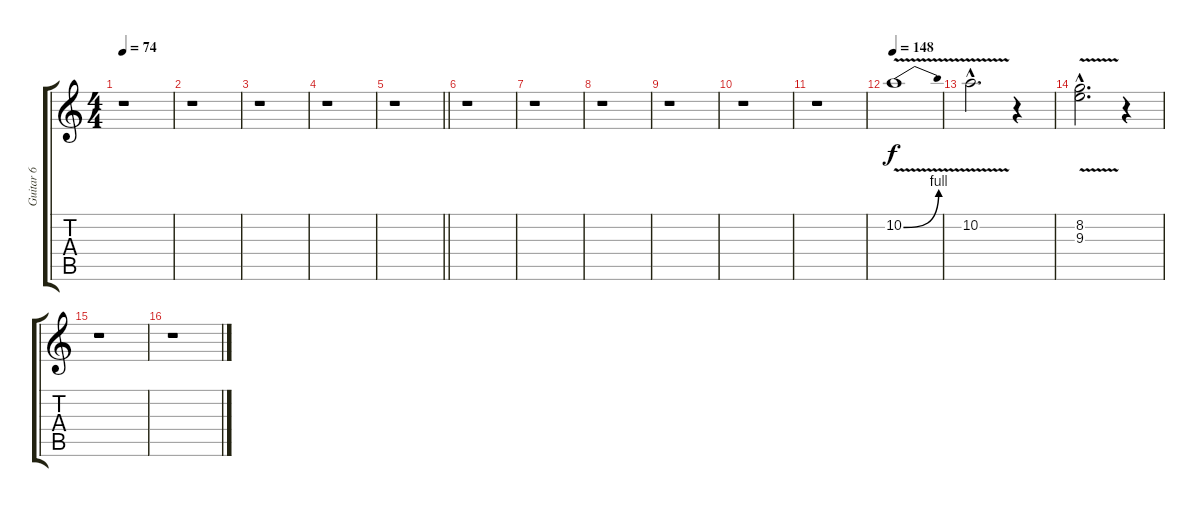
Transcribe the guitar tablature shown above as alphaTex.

\track ("Guitar 6" "Guitar 6") {instrument distortionguitar}
\staff {score tabs}
\tuning (E4 B3 G3 D3 A2 E2) {hide}
\ts (4 4)
\tempo 74
\clef g2
\ks c
r.1{dy f} |
r.1 |
r.1 |
r.1 |
\barLineRight lightlight
r.1 |
r.1 |
r.1 |
r.1 |
r.1 |
r.1 |
r.1 |
\tempo 148
10.2{be (bend 0 0 60 4) v}.1{volume 13} |
10.2{v hac}.2{d} r.4 |
(8.2{v hac} 9.3{hac}).2{d} r.4 |
r.1 |
r.1
